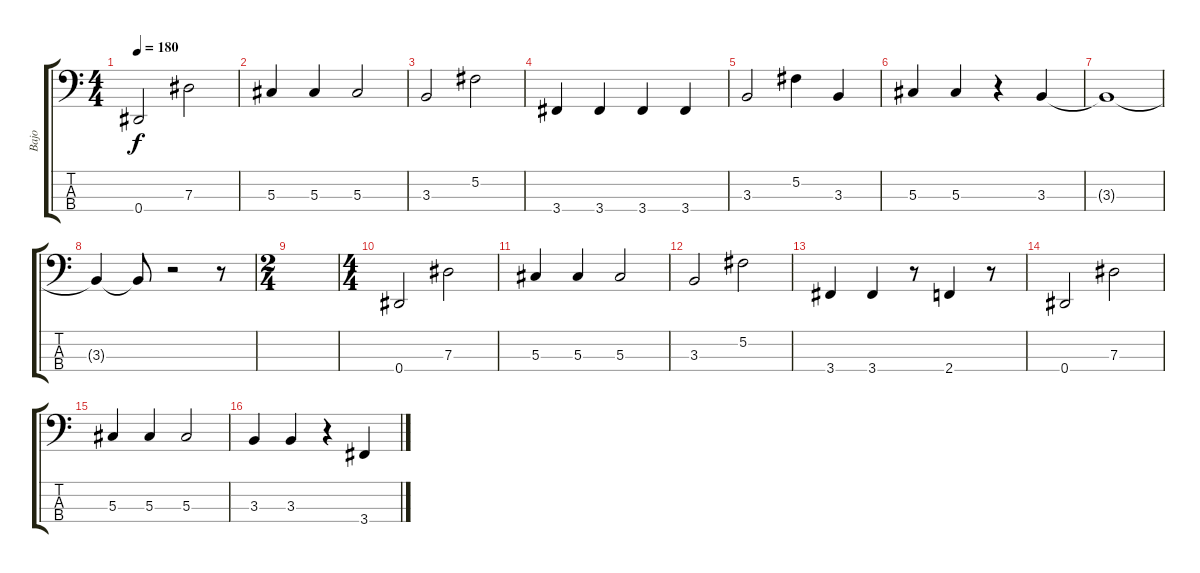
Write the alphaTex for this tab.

\track ("Bajo" "Bajo") {instrument electricbassfinger}
\staff {score tabs}
\tuning (Gb2 Db2 Ab1 Eb1) {hide}
\ts (4 4)
\tempo 180
\clef f4
\ks c
0.4.2{dy f} 7.3.2 |
5.3.4 5.3.4 5.3.2 |
3.3.2 5.2.2 |
3.4.4 3.4.4 3.4.4 3.4.4 |
3.3.2 5.2.4 3.3.4 |
5.3.4 5.3.4 r.4 3.3.4 |
3.3{t}.1 |
3.3{t}.4 3.3{t}.8 r.2 r.8 |
\ts (2 4)
|
\ts (4 4)
0.4.2 7.3.2 |
5.3.4 5.3.4 5.3.2 |
3.3.2 5.2.2 |
3.4.4 3.4.4 r.8 2.4.4 r.8 |
0.4.2 7.3.2 |
5.3.4 5.3.4 5.3.2 |
3.3.4 3.3.4 r.4 3.4.4
